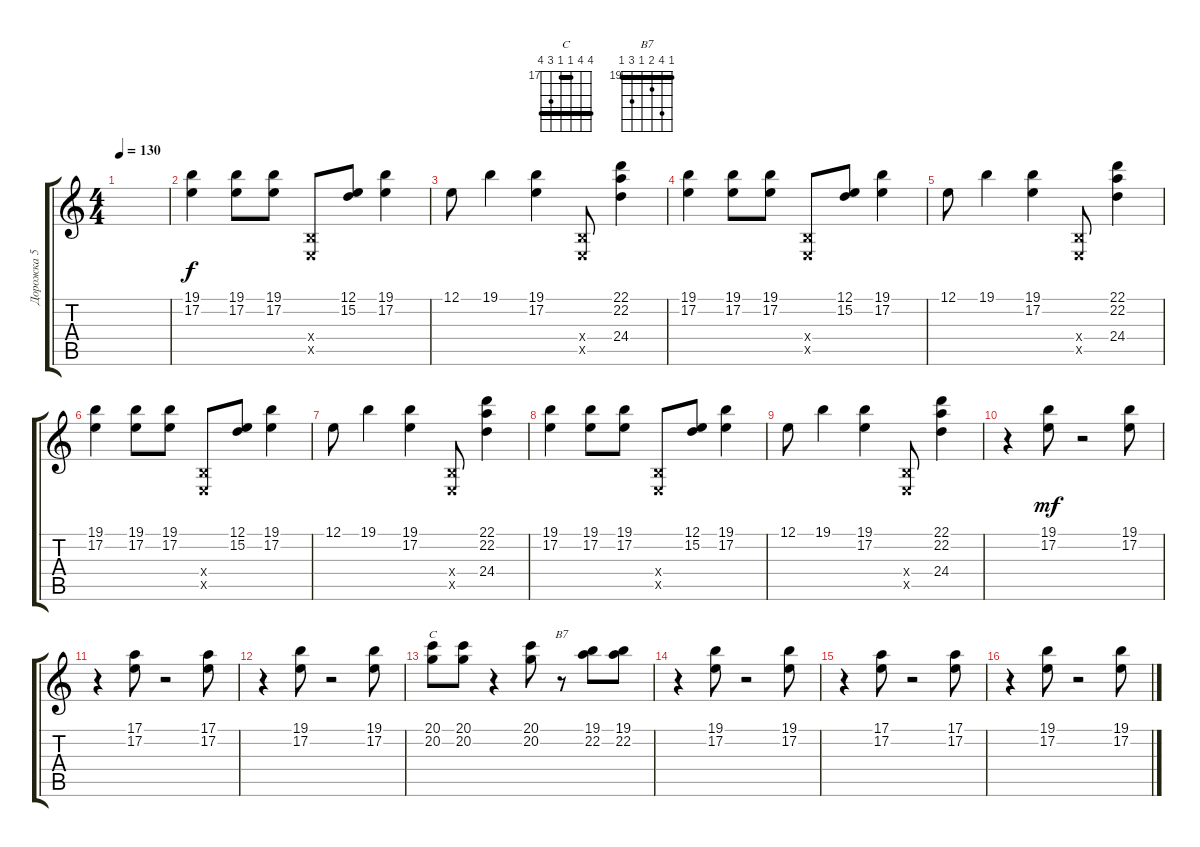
\track ("Дорожка 5" "Дорожка 5") {instrument rockorgan}
\staff {score tabs}
\tuning (E4 B3 G3 D3 A2 E2) {hide}
\chord ("C" 20 20 17 17 19 20) {firstfret 17 barre (17 20)}
\chord ("B7" 19 22 20 19 21 19) {firstfret 19 barre 19}
\ts (4 4)
\tempo 130
\clef g2
\ks c
|
(19.1 17.2).4 (19.1 17.2).8 (19.1 17.2).8 (9.4{x} 7.5{x}).8 (12.1 15.2).8 (19.1 17.2).4 |
12.1.8 19.1.4 (19.1 17.2).4 (9.4{x} 7.5{x}).8 (22.1 22.2 24.4).4 |
(19.1 17.2).4 (19.1 17.2).8 (19.1 17.2).8 (9.4{x} 7.5{x}).8 (12.1 15.2).8 (19.1 17.2).4 |
12.1.8 19.1.4 (19.1 17.2).4 (9.4{x} 7.5{x}).8 (22.1 22.2 24.4).4 |
(19.1 17.2).4 (19.1 17.2).8 (19.1 17.2).8 (9.4{x} 7.5{x}).8 (12.1 15.2).8 (19.1 17.2).4 |
12.1.8 19.1.4 (19.1 17.2).4 (9.4{x} 7.5{x}).8 (22.1 22.2 24.4).4 |
(19.1 17.2).4 (19.1 17.2).8 (19.1 17.2).8 (9.4{x} 7.5{x}).8 (12.1 15.2).8 (19.1 17.2).4 |
12.1.8 19.1.4 (19.1 17.2).4 (9.4{x} 7.5{x}).8 (22.1 22.2 24.4).4 |
r.4 (19.1 17.2).8{dy mf} r.2 (19.1 17.2).8 |
r.4 (17.1 17.2).8 r.2 (17.1 17.2).8 |
r.4 (19.1 17.2).8 r.2 (19.1 17.2).8 |
(20.1 20.2).8{ch "C"} (20.1 20.2).8 r.4 (20.1 20.2).8 r.8{ch "B7"} (19.1 22.2).8 (19.1 22.2).8 |
r.4 (19.1 17.2).8 r.2 (19.1 17.2).8 |
r.4 (17.1 17.2).8 r.2 (17.1 17.2).8 |
r.4 (19.1 17.2).8 r.2 (19.1 17.2).8
